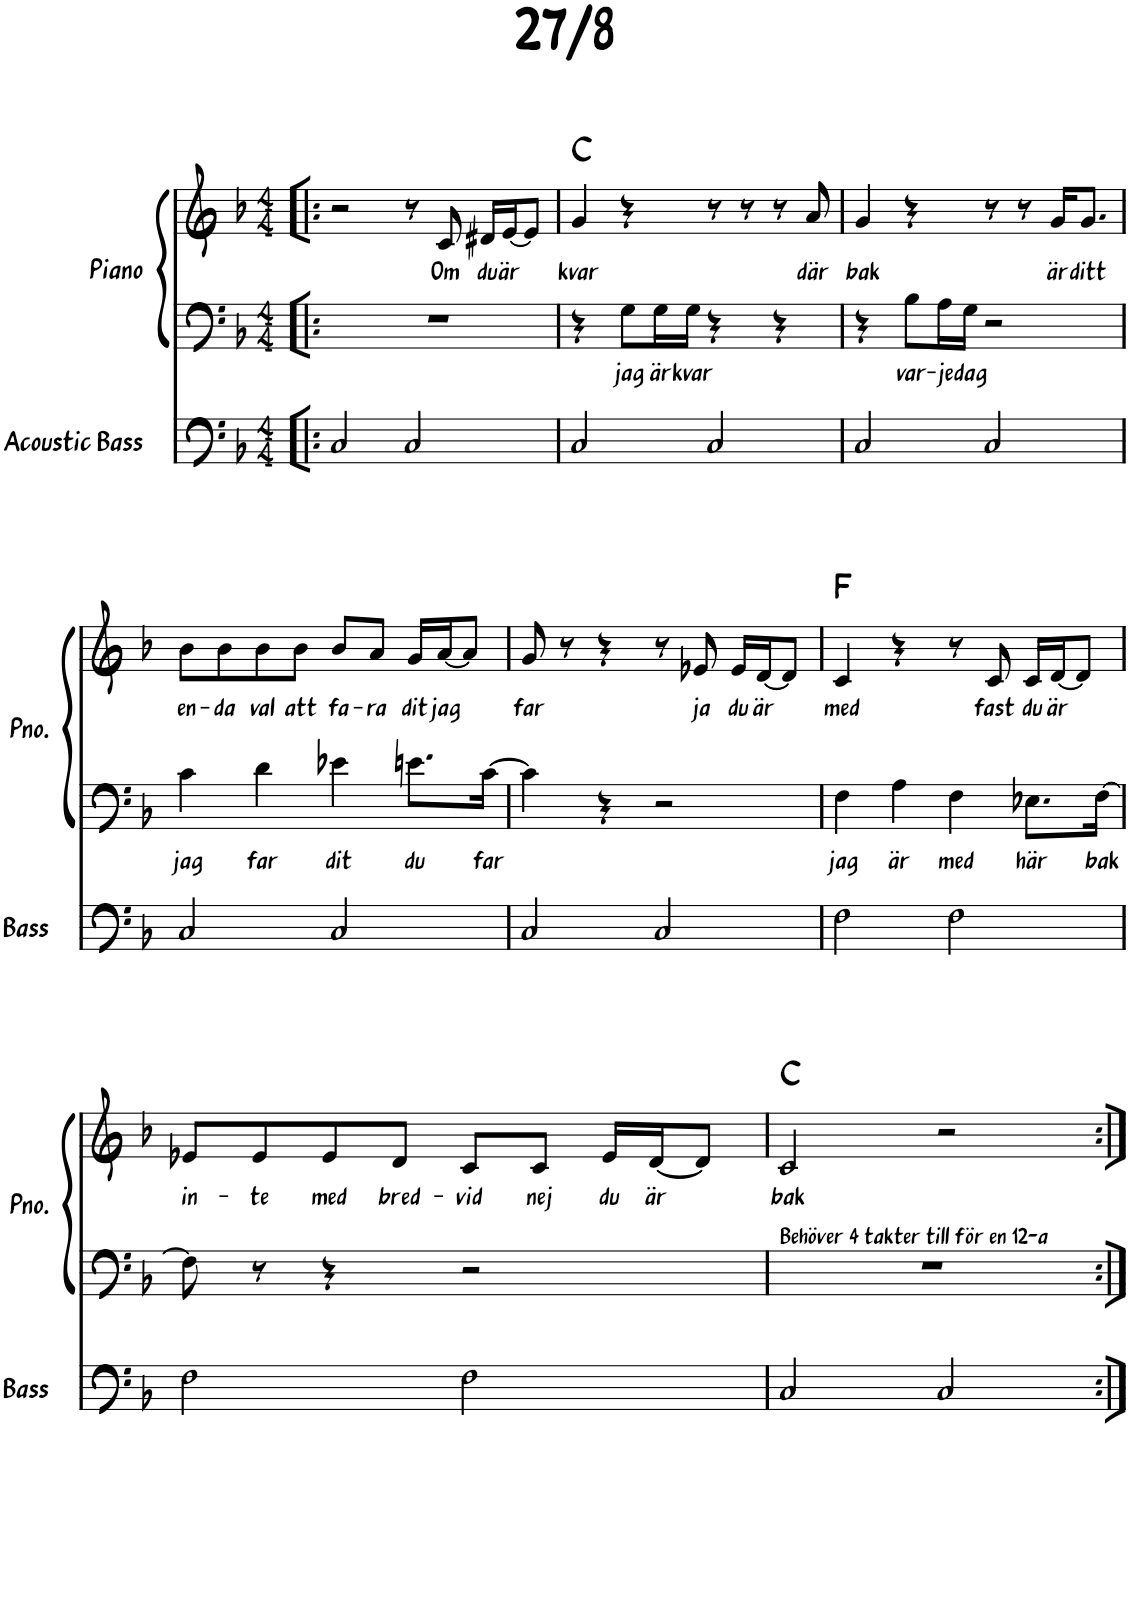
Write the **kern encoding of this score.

**kern	**kern	**text	**kern	**text	**harte
*part2	*part1	*part1	*part1	*part1	*part1
*staff3	*staff2	*staff2	*staff1	*staff1	*
*I"Acoustic Bass	*I"Piano	*	*	*	*
*I'Bass	*I'Pno.	*	*	*	*
*clefF4	*clefF4	*	*clefG2	*	*
*Trd7c12	*	*	*	*	*
*k[b-]	*k[b-]	*	*k[b-]	*	*
*M4/4	*M4/4	*	*M4/4	*	*
=1!|:	=1!|:	=1!|:	=1!|:	=1!|:	=1!|:
2C/	1r	.	2r	.	.
2C/	.	.	8r	.	.
!	!	!	!	!LO:LY:b	!
.	.	.	8c/	Om	.
!	!	!	!	!LO:LY:b	!
.	.	.	16d#X/LL	du	.
!	!	!	!	!LO:LY:b	!
.	.	.	[16e/J	är	.
.	.	.	8e/J]	.	.
=2	=2	=2	=2	=2	=2
!	!	!	!	!LO:LY:b	!
2C/	4r	.	4g/	kvar	C:maj
!	!	!LO:LY:b	!	!	!
.	8G\L	jag	4r	.	.
!	!	!LO:LY:b	!	!	!
.	16G\L	är	.	.	.
!	!	!LO:LY:b	!	!	!
.	16G\JJ	kvar	.	.	.
2C/	4r	.	8r	.	.
.	.	.	8r	.	.
.	4r	.	8r	.	.
!	!	!	!	!LO:LY:b	!
.	.	.	8a/	där	.
=3	=3	=3	=3	=3	=3
!	!	!	!	!LO:LY:b	!
2C/	4r	.	4g/	bak	.
!	!	!LO:LY:b	!	!	!
.	8B-\L	var-	4r	.	.
!	!	!LO:LY:b	!	!	!
.	16A\L	-je	.	.	.
!	!	!LO:LY:b	!	!	!
.	16G\JJ	dag	.	.	.
2C/	2r	.	8r	.	.
.	.	.	8r	.	.
!	!	!	!	!LO:LY:b	!
.	.	.	16g/KL	är	.
!	!	!	!	!LO:LY:b	!
.	.	.	8.g/J	ditt	.
!!LO:LB:g=z
=4	=4	=4	=4	=4	=4
!	!	!LO:LY:b	!	!LO:LY:b	!
2C/	4c\	jag	8b-\L	en-	.
!	!	!	!	!LO:LY:b	!
.	.	.	8b-\	-da	.
!	!	!LO:LY:b	!	!LO:LY:b	!
.	4d\	far	8b-\	val	.
!	!	!	!	!LO:LY:b	!
.	.	.	8b-\J	att	.
!	!	!LO:LY:b	!	!LO:LY:b	!
2C/	4e-X\	dit	8b-/L	fa-	.
!	!	!	!	!LO:LY:b	!
.	.	.	8a/J	-ra	.
!	!	!LO:LY:b	!	!LO:LY:b	!
.	8.en\L	du	16g/LL	dit	.
!	!	!	!	!LO:LY:b	!
.	.	.	[16a/J	jag	.
.	.	.	8a/J]	.	.
!	!	!LO:LY:b	!	!	!
.	[16c\Jk	far	.	.	.
=5	=5	=5	=5	=5	=5
!	!	!	!	!LO:LY:b	!
2C/	4c\]	.	8g/	far	.
.	.	.	8r	.	.
.	4r	.	4r	.	.
2C/	2r	.	8r	.	.
!	!	!	!	!LO:LY:b	!
.	.	.	8e-X/	ja	.
!	!	!	!	!LO:LY:b	!
.	.	.	16e-/LL	du	.
!	!	!	!	!LO:LY:b	!
.	.	.	[16d/J	är	.
.	.	.	8d/J]	.	.
=6	=6	=6	=6	=6	=6
!	!	!LO:LY:b	!	!LO:LY:b	!
2F\	4F\	jag	4c/	med	F:maj
!	!	!LO:LY:b	!	!	!
.	4A\	är	4r	.	.
!	!	!LO:LY:b	!	!	!
2F\	4F\	med	8r	.	.
!	!	!	!	!LO:LY:b	!
.	.	.	8c/	fast	.
!	!	!LO:LY:b	!	!LO:LY:b	!
.	8.E-X\L	här	16c/LL	du	.
!	!	!	!	!LO:LY:b	!
.	.	.	[16d/J	är	.
.	.	.	8d/J]	.	.
!	!	!LO:LY:b	!	!	!
.	[16F\Jk	bak	.	.	.
!!LO:LB:g=z
=7	=7	=7	=7	=7	=7
!	!	!	!	!LO:LY:b	!
2F\	8F\]	.	8e-X/L	in-	.
!	!	!	!	!LO:LY:b	!
.	8r	.	8e-/	-te	.
!	!	!	!	!LO:LY:b	!
.	4r	.	8e-/	med	.
!	!	!	!	!LO:LY:b	!
.	.	.	8d/J	bred-	.
!	!	!	!	!LO:LY:b	!
2F\	2r	.	8c/L	-vid	.
!	!	!	!	!LO:LY:b	!
.	.	.	8c/J	nej	.
!	!	!	!	!LO:LY:b	!
.	.	.	16e-/LL	du	.
!	!	!	!	!LO:LY:b	!
.	.	.	[16d/J	är	.
.	.	.	8d/J]	.	.
=8	=8	=8	=8	=8	=8
!	!	!	!LO:TX:b:t=Behöver 4 takter till för en 12-a	!	!
!	!	!	!	!LO:LY:b	!
2C/	1r	.	2c/	bak	C:maj
2C/	.	.	2r	.	.
=:|!	=:|!	=:|!	=:|!	=:|!	=:|!
*-	*-	*-	*-	*-	*-
